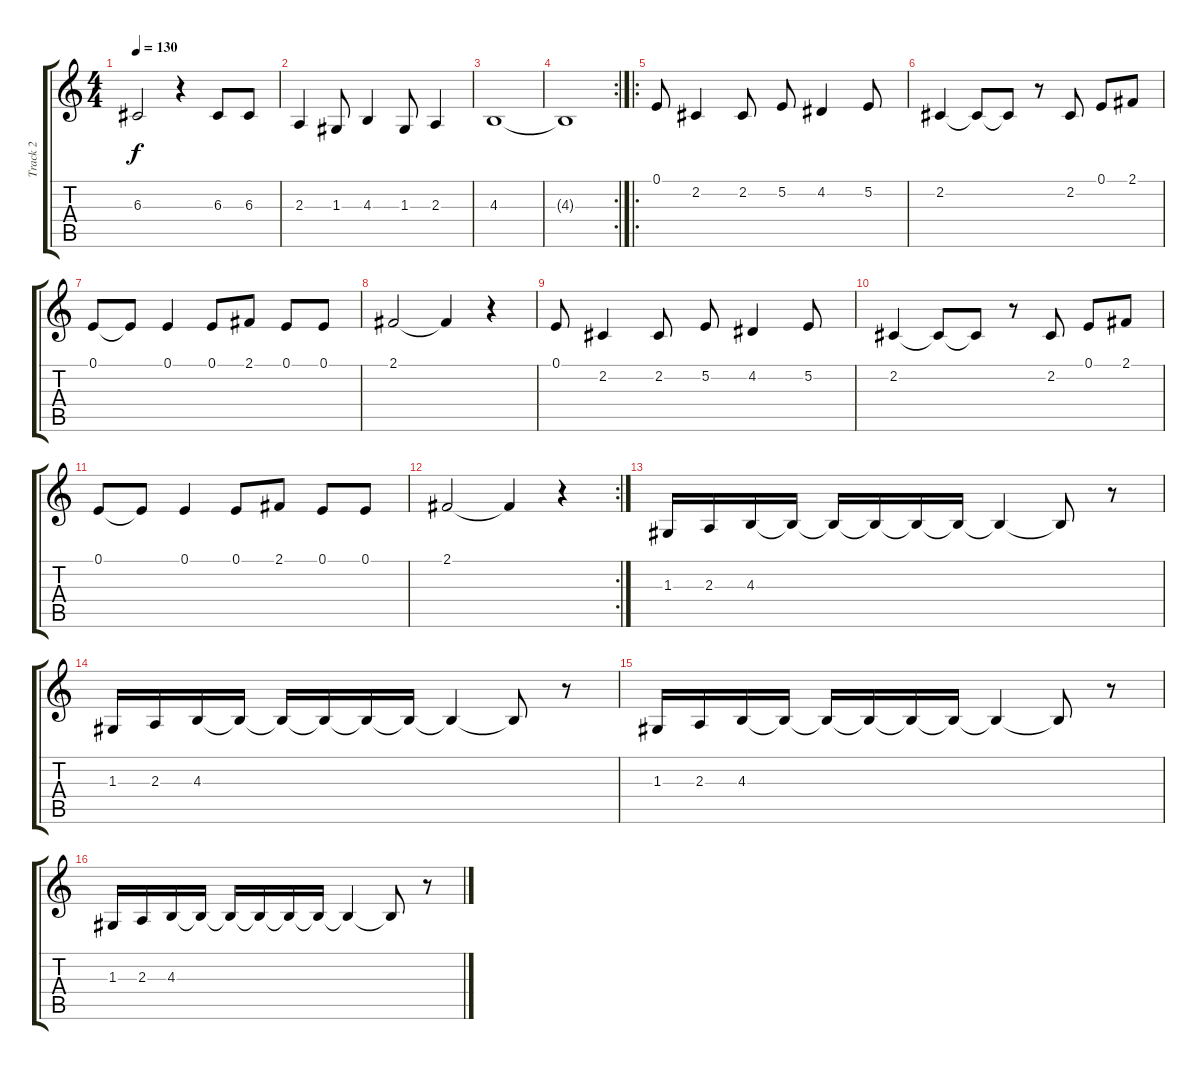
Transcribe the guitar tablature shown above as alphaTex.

\track ("Track 2" "Track 2") {instrument clarinet}
\staff {score tabs}
\tuning (E4 B3 G3 D3 A2 E2) {hide}
\ts (4 4)
\tempo 130
\clef g2
\ks c
6.3.2{dy f} r.4 6.3.8 6.3.8 |
2.3.4 1.3.8 4.3.4 1.3.8 2.3.4 |
4.3.1 |
\rc 2
4.3{t}.1 |
\ro
0.1.8 2.2.4 2.2.8 5.2.8 4.2.4 5.2.8 |
2.2.4 2.2{t}.8 2.2{t}.8 r.8 2.2.8 0.1.8 2.1.8 |
0.1.8 0.1{t}.8 0.1.4 0.1.8 2.1.8 0.1.8 0.1.8 |
2.1.2 2.1{t}.4 r.4 |
0.1.8 2.2.4 2.2.8 5.2.8 4.2.4 5.2.8 |
2.2.4 2.2{t}.8 2.2{t}.8 r.8 2.2.8 0.1.8 2.1.8 |
0.1.8 0.1{t}.8 0.1.4 0.1.8 2.1.8 0.1.8 0.1.8 |
\rc 2
2.1.2 2.1{t}.4 r.4 |
1.3.16 2.3.16 4.3.16 4.3{t}.16 4.3{t}.16 4.3{t}.16 4.3{t}.16 4.3{t}.16 4.3{t}.4 4.3{t}.8 r.8 |
1.3.16 2.3.16 4.3.16 4.3{t}.16 4.3{t}.16 4.3{t}.16 4.3{t}.16 4.3{t}.16 4.3{t}.4 4.3{t}.8 r.8 |
1.3.16 2.3.16 4.3.16 4.3{t}.16 4.3{t}.16 4.3{t}.16 4.3{t}.16 4.3{t}.16 4.3{t}.4 4.3{t}.8 r.8 |
1.3.16 2.3.16 4.3.16 4.3{t}.16 4.3{t}.16 4.3{t}.16 4.3{t}.16 4.3{t}.16 4.3{t}.4 4.3{t}.8 r.8
